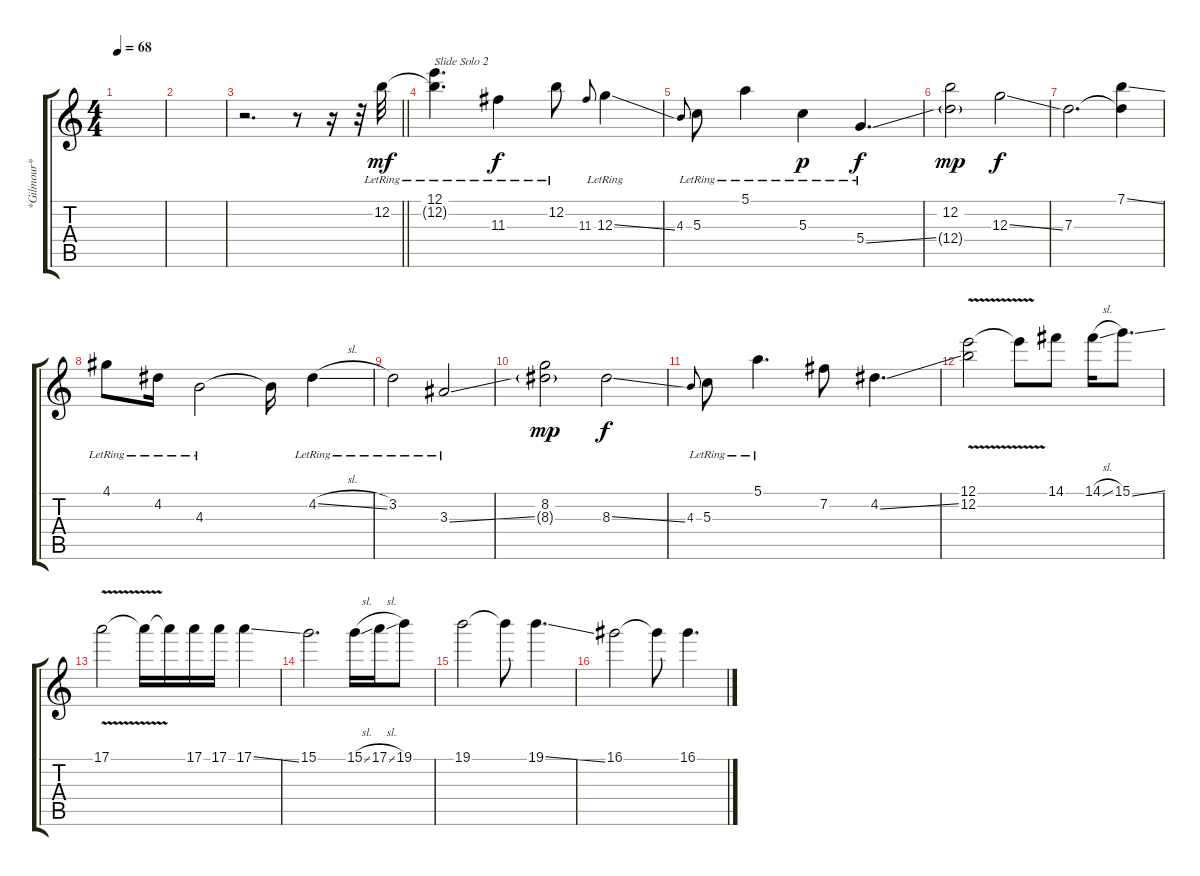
\track ("*Gilmour* (Clean Electric w/Reverb/Fuzz)" "*Gilmour* ") {instrument electricguitarjazz}
\staff {score tabs}
\tuning (E4 B3 G3 D3 A2 E2) {hide}
\ts (4 4)
\tempo 68
\clef g2
\ks c
|
|
\barLineRight lightlight
r.2{d instrument electricguitarjazz} r.8 r.16 r.32 12.2{lr}.32{dy mf} |
(12.1{lr} 12.2{t}).4{d txt "Slide Solo 2"} 11.3{lr}.4{dy f} 12.2{lr}.8 11.3.8{gr onbeat} 12.3{ss lr}.4 |
4.3.8{gr onbeat} 5.3{lr}.8 5.1{lr}.4 5.3{lr}.4{dy p} 5.4{ss lr}.4{d dy f} |
(12.2 12.4{g}).2{dy mp} 12.3{ss}.2{dy f} |
7.3.2{d} (7.1{ss} 7.3{t}).4 |
4.1{lr}.8 4.2{lr}.16 4.3{lr}.2 4.3{t}.16 4.2{sl lr}.4 |
3.2{lr}.2 3.3{ss lr}.2 |
(8.2 8.3{g}).2{dy mp} 8.3{ss}.2{dy f} |
4.3.8{gr onbeat} 5.3{lr}.8 5.1{lr}.4{d} 7.2.8 4.2{ss}.4{d} |
(12.1{v} 12.2).2{instrument overdrivenguitar} 12.1{t}.8 14.1.8 14.1{sl}.16 15.1{ss}.8{d} |
17.1{v}.2 17.1{t}.16 17.1{t}.16 17.1.16 17.1.16 17.1{ss}.4 |
15.1.2{d} 15.1{sl}.16 17.1{sl}.16 19.1.8 |
19.1.2 19.1{t}.8 19.1{ss}.4{d} |
16.1.2 16.1{t}.8 16.1{ss}.4{d}
